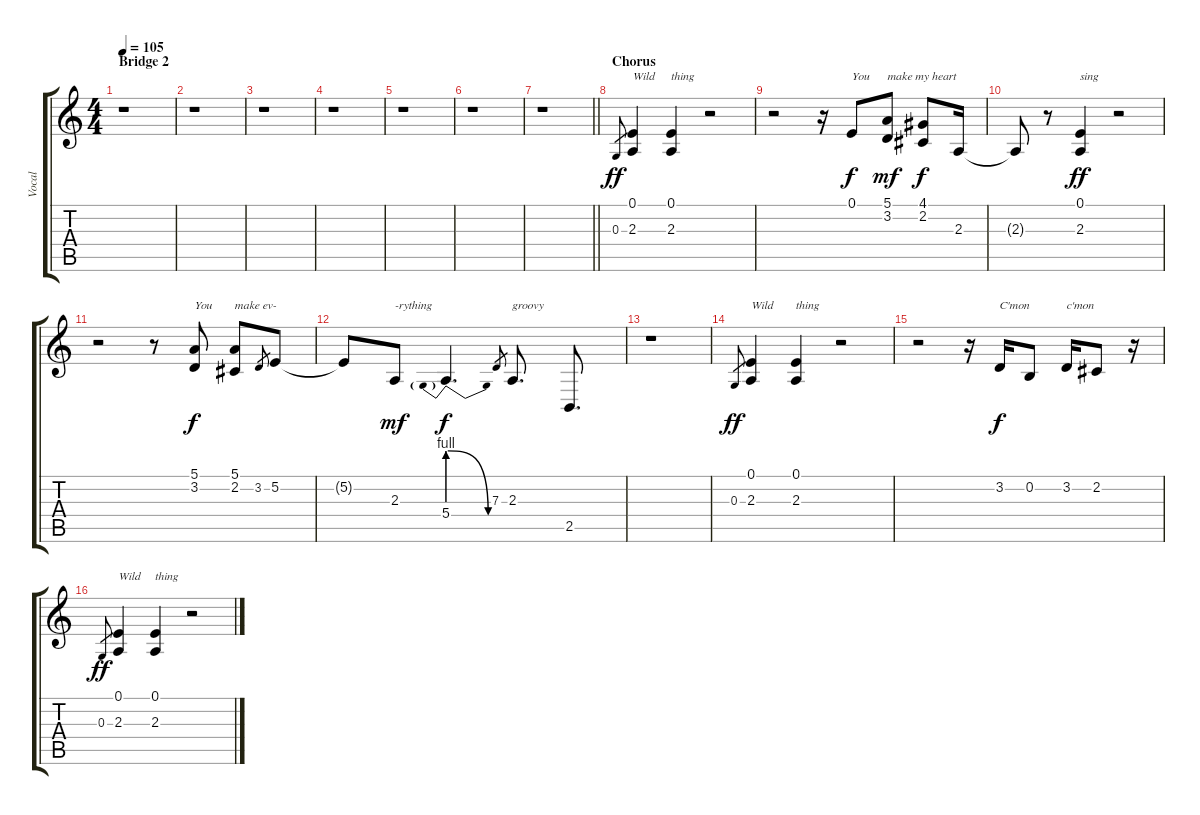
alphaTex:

\track ("Vocal" "Vocal") {instrument honkytonkpiano}
\staff {score tabs}
\tuning (E4 B3 G3 D3 A2 E2) {hide}
\ts (4 4)
\section ("" "Bridge 2")
\tempo 105
\clef g2
\ks c
r.1{dy p} |
r.1 |
r.1 |
r.1 |
r.1 |
r.1 |
\barLineRight lightlight
r.1 |
\section ("" "Chorus")
0.3.8{gr dy ff} (0.1 2.3).4{txt "Wild"} (0.1 2.3).4{txt "thing"} r.2 |
r.2 r.16 0.1.8{txt "You" dy f} (5.1 3.2).8{txt "make my heart" dy mf} (4.1 2.2).8{dy f} 2.3.16 |
2.3{t}.8 r.8 (0.1 2.3).4{txt "sing" dy ff} r.2 |
r.2 r.8 (5.1 3.2).8{txt "You" dy f} (5.1 2.2).8{txt "make ev-"} 3.2.8{gr} 5.2.8 |
5.2{t}.8 2.3.8{txt "-rything" dy mf} 5.4{be (prebendrelease 0 4 60 0)}.4{d dy f} 7.3.8{gr} 2.3.8{d txt "groovy"} 2.5.8{d} |
r.1 |
0.3.8{gr dy ff} (0.1 2.3).4{txt "Wild"} (0.1 2.3).4{txt "thing"} r.2 |
r.2 r.16 3.2.16{txt "C'mon" dy f} 0.2.8 3.2.16{txt "c'mon"} 2.2.8 r.16 |
0.3.8{gr dy ff} (0.1 2.3).4{txt "Wild"} (0.1 2.3).4{txt "thing"} r.2
